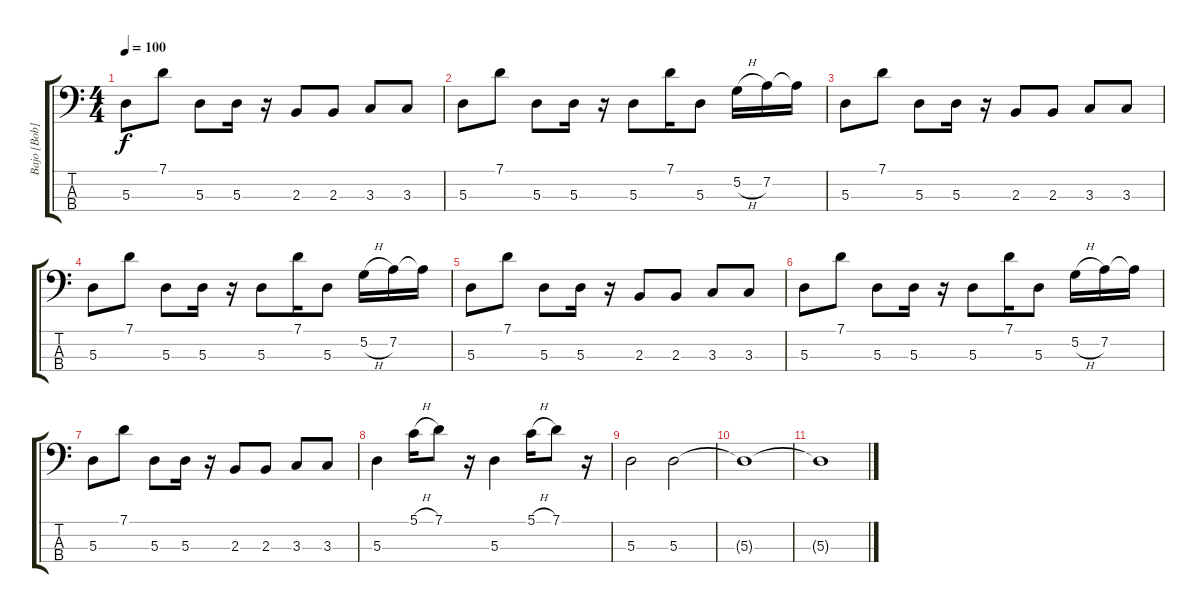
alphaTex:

\track ("Bajo [Bob]" "Bajo [Bob]") {instrument electricbasspick}
\staff {score tabs}
\tuning (G2 D2 A1 E1) {hide}
\ts (4 4)
\tempo 100
\clef f4
\ks c
5.3.8{dy f} 7.1.8 5.3.8 5.3.16 r.16 2.3.8 2.3.8 3.3.8 3.3.8 |
5.3.8 7.1.8 5.3.8 5.3.16 r.16 5.3.8 7.1.16 5.3.8 5.2{h}.16 7.2.16 7.2{t}.16 |
5.3.8 7.1.8 5.3.8 5.3.16 r.16 2.3.8 2.3.8 3.3.8 3.3.8 |
5.3.8 7.1.8 5.3.8 5.3.16 r.16 5.3.8 7.1.16 5.3.8 5.2{h}.16 7.2.16 7.2{t}.16 |
5.3.8 7.1.8 5.3.8 5.3.16 r.16 2.3.8 2.3.8 3.3.8 3.3.8 |
5.3.8 7.1.8 5.3.8 5.3.16 r.16 5.3.8 7.1.16 5.3.8 5.2{h}.16 7.2.16 7.2{t}.16 |
5.3.8 7.1.8 5.3.8 5.3.16 r.16 2.3.8 2.3.8 3.3.8 3.3.8 |
5.3.4 5.1{h}.16 7.1.8 r.16 5.3.4 5.1{h}.16 7.1.8 r.16 |
5.3.2 5.3.2 |
5.3{t}.1 |
5.3{t}.1
